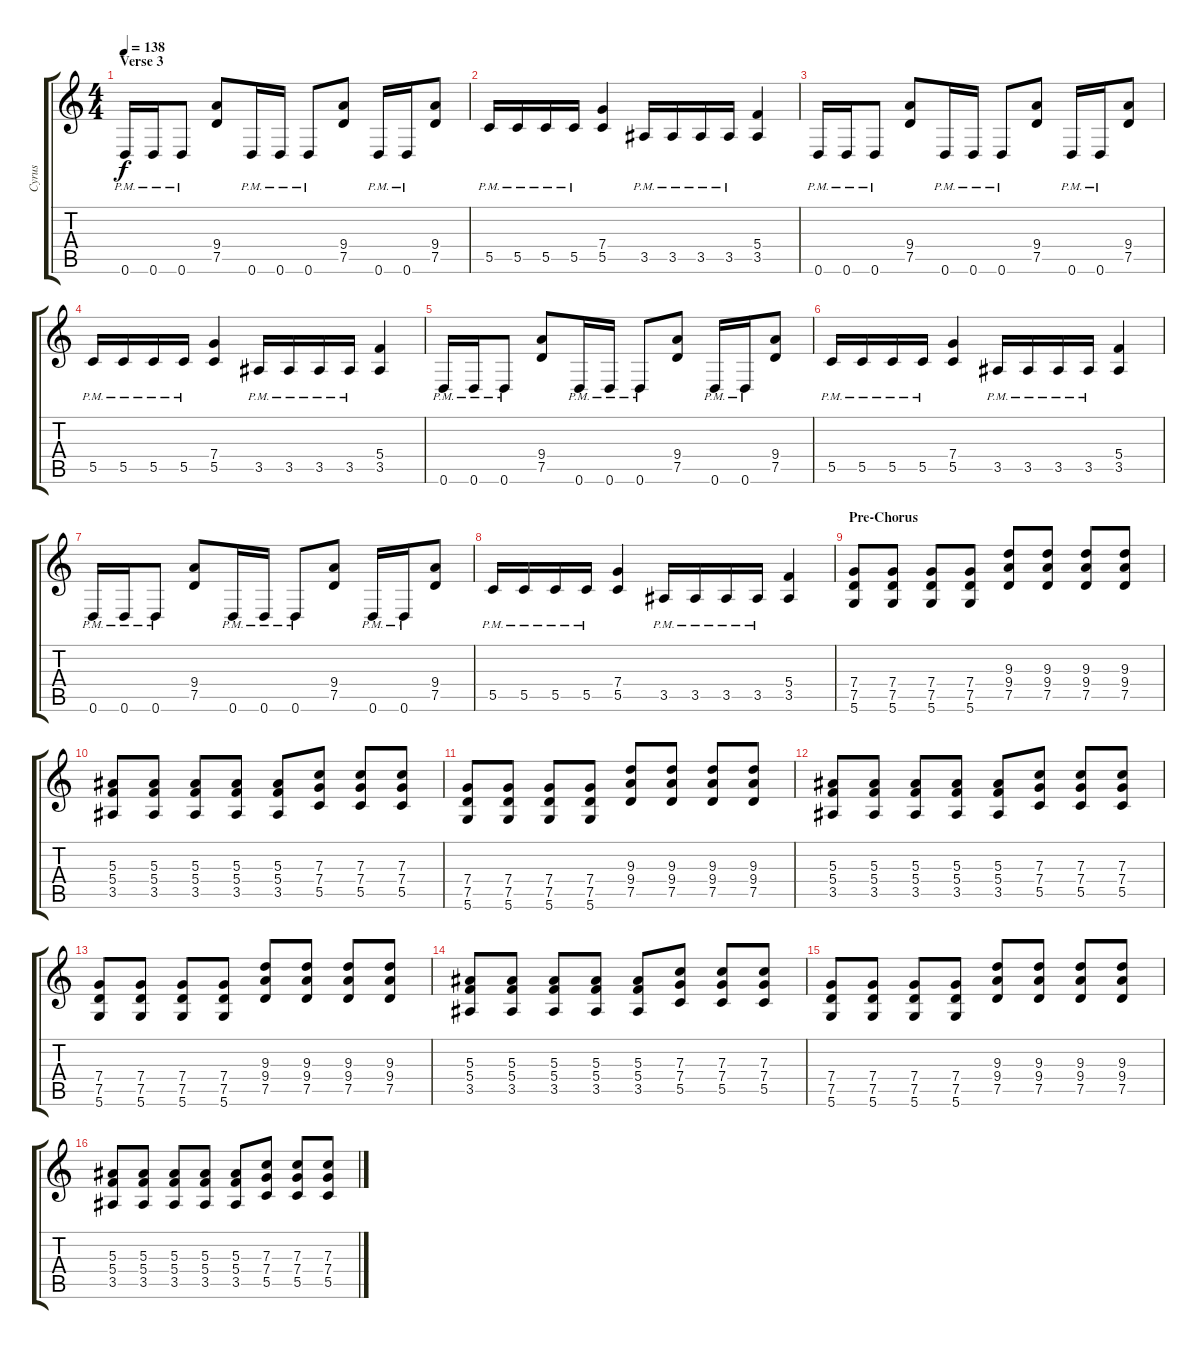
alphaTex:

\track ("Cyrus" "Cyrus") {instrument distortionguitar}
\staff {score tabs}
\tuning (D4 A3 F3 C3 G2 D2) {hide}
\ts (4 4)
\section ("" "Verse 3")
\tempo 138
\clef g2
\ks c
0.6{pm}.16{dy f} 0.6{pm}.16 0.6{pm}.8 (9.4 7.5).8 0.6{pm}.16 0.6{pm}.16 0.6{pm}.8 (9.4 7.5).8 0.6{pm}.16 0.6{pm}.16 (9.4 7.5).8 |
5.5{pm}.16 5.5{pm}.16 5.5{pm}.16 5.5{pm}.16 (7.4 5.5).4 3.5{pm}.16 3.5{pm}.16 3.5{pm}.16 3.5{pm}.16 (5.4 3.5).4 |
0.6{pm}.16 0.6{pm}.16 0.6{pm}.8 (9.4 7.5).8 0.6{pm}.16 0.6{pm}.16 0.6{pm}.8 (9.4 7.5).8 0.6{pm}.16 0.6{pm}.16 (9.4 7.5).8 |
5.5{pm}.16 5.5{pm}.16 5.5{pm}.16 5.5{pm}.16 (7.4 5.5).4 3.5{pm}.16 3.5{pm}.16 3.5{pm}.16 3.5{pm}.16 (5.4 3.5).4 |
0.6{pm}.16 0.6{pm}.16 0.6{pm}.8 (9.4 7.5).8 0.6{pm}.16 0.6{pm}.16 0.6{pm}.8 (9.4 7.5).8 0.6{pm}.16 0.6{pm}.16 (9.4 7.5).8 |
5.5{pm}.16 5.5{pm}.16 5.5{pm}.16 5.5{pm}.16 (7.4 5.5).4 3.5{pm}.16 3.5{pm}.16 3.5{pm}.16 3.5{pm}.16 (5.4 3.5).4 |
0.6{pm}.16 0.6{pm}.16 0.6{pm}.8 (9.4 7.5).8 0.6{pm}.16 0.6{pm}.16 0.6{pm}.8 (9.4 7.5).8 0.6{pm}.16 0.6{pm}.16 (9.4 7.5).8 |
5.5{pm}.16 5.5{pm}.16 5.5{pm}.16 5.5{pm}.16 (7.4 5.5).4 3.5{pm}.16 3.5{pm}.16 3.5{pm}.16 3.5{pm}.16 (5.4 3.5).4 |
\section ("" "Pre-Chorus")
(7.4 7.5 5.6).8 (7.4 7.5 5.6).8 (7.4 7.5 5.6).8 (7.4 7.5 5.6).8 (9.3 9.4 7.5).8 (9.3 9.4 7.5).8 (9.3 9.4 7.5).8 (9.3 9.4 7.5).8 |
(5.3 5.4 3.5).8 (5.3 5.4 3.5).8 (5.3 5.4 3.5).8 (5.3 5.4 3.5).8 (5.3 5.4 3.5).8 (7.3 7.4 5.5).8 (7.3 7.4 5.5).8 (7.3 7.4 5.5).8 |
(7.4 7.5 5.6).8 (7.4 7.5 5.6).8 (7.4 7.5 5.6).8 (7.4 7.5 5.6).8 (9.3 9.4 7.5).8 (9.3 9.4 7.5).8 (9.3 9.4 7.5).8 (9.3 9.4 7.5).8 |
(5.3 5.4 3.5).8 (5.3 5.4 3.5).8 (5.3 5.4 3.5).8 (5.3 5.4 3.5).8 (5.3 5.4 3.5).8 (7.3 7.4 5.5).8 (7.3 7.4 5.5).8 (7.3 7.4 5.5).8 |
(7.4 7.5 5.6).8 (7.4 7.5 5.6).8 (7.4 7.5 5.6).8 (7.4 7.5 5.6).8 (9.3 9.4 7.5).8 (9.3 9.4 7.5).8 (9.3 9.4 7.5).8 (9.3 9.4 7.5).8 |
(5.3 5.4 3.5).8 (5.3 5.4 3.5).8 (5.3 5.4 3.5).8 (5.3 5.4 3.5).8 (5.3 5.4 3.5).8 (7.3 7.4 5.5).8 (7.3 7.4 5.5).8 (7.3 7.4 5.5).8 |
(7.4 7.5 5.6).8 (7.4 7.5 5.6).8 (7.4 7.5 5.6).8 (7.4 7.5 5.6).8 (9.3 9.4 7.5).8 (9.3 9.4 7.5).8 (9.3 9.4 7.5).8 (9.3 9.4 7.5).8 |
(5.3 5.4 3.5).8 (5.3 5.4 3.5).8 (5.3 5.4 3.5).8 (5.3 5.4 3.5).8 (5.3 5.4 3.5).8 (7.3 7.4 5.5).8 (7.3 7.4 5.5).8 (7.3 7.4 5.5).8
